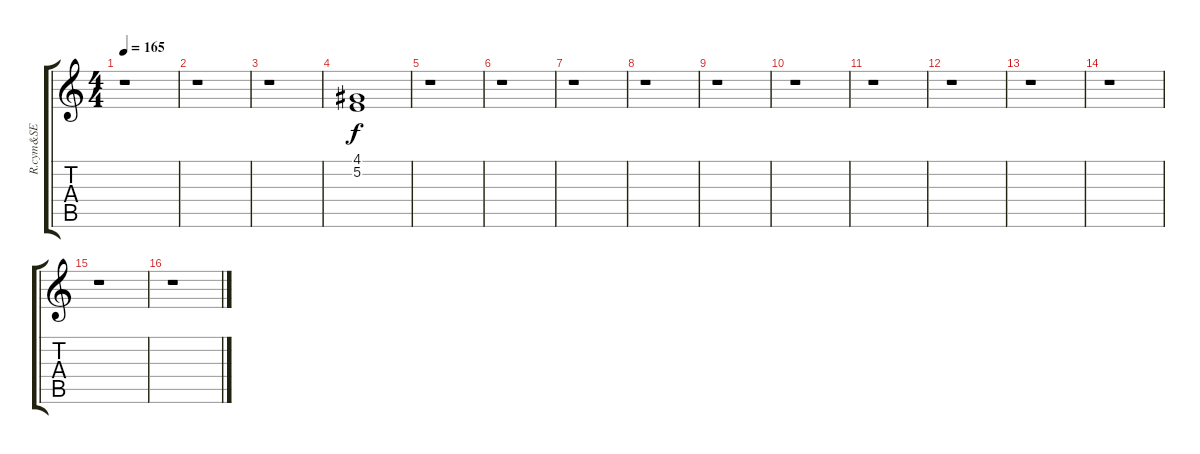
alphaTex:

\track ("R.cym&SE" "R.cym&SE") {instrument reversecymbal}
\staff {score tabs}
\tuning (E4 B3 G3 D3 A2 E2) {hide}
\ts (4 4)
\tempo 165
\clef g2
\ks c
r.1{dy f} |
r.1 |
r.1 |
(4.1 5.2).1 |
r.1 |
r.1 |
r.1 |
r.1 |
r.1 |
r.1 |
r.1 |
r.1 |
r.1 |
r.1 |
r.1 |
r.1
